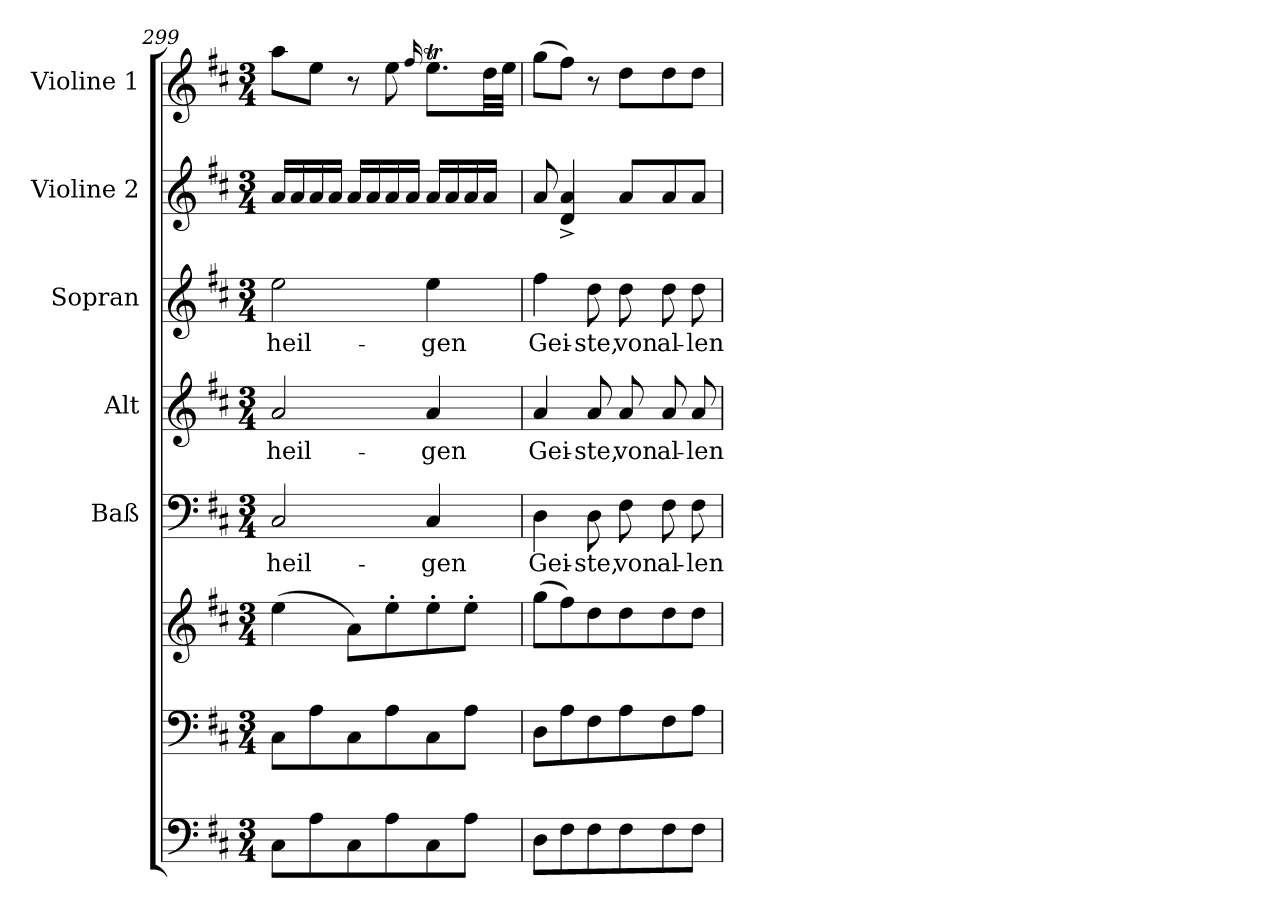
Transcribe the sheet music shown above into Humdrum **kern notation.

**kern	**kern	**kern	**kern	**text	**kern	**text	**kern	**text	**kern	**kern
*part7	*part6	*part6	*part5	*part5	*part4	*part4	*part3	*part3	*part2	*part1
*staff8	*staff7	*staff6	*staff5	*staff5	*staff4	*staff4	*staff3	*staff3	*staff2	*staff1
*	*	*	*I"Baß	*	*I"Alt	*	*I"Sopran	*	*I"Violine 2	*I"Violine 1
*	*	*	*	*	*	*	*	*	*I'Vln	*I'Vln
*clefF4	*clefF4	*clefG2	*clefF4	*	*clefG2	*	*clefG2	*	*clefG2	*clefG2
*ITrd7c12	*	*	*	*	*	*	*	*	*	*
*k[f#c#]	*k[f#c#]	*k[f#c#]	*k[f#c#]	*	*k[f#c#]	*	*k[f#c#]	*	*k[f#c#]	*k[f#c#]
*D:	*D:	*D:	*D:	*	*D:	*	*D:	*	*D:	*D:
*M3/4	*M3/4	*M3/4	*M3/4	*	*M3/4	*	*M3/4	*	*M3/4	*M3/4
=299	=299	=299	=299	=299	=299	=299	=299	=299	=299	=299
!	!	!	!	!LO:LY:b	!	!LO:LY:b	!	!LO:LY:b	!	!
8CC#\L	8C#\L	(>4ee\	2C#/	heil-	2a/	heil-	2ee\	heil-	16a/LL	8aa\L
.	.	.	.	.	.	.	.	.	16a/	.
8AA\	8A\	.	.	.	.	.	.	.	16a/	8ee\J
.	.	.	.	.	.	.	.	.	16a/JJ	.
8CC#\	8C#\	8a\L)	.	.	.	.	.	.	16a/LL	8r
.	.	.	.	.	.	.	.	.	16a/	.
8AA\	8A\	8ee'>\	.	.	.	.	.	.	16a/	8ee\
.	.	.	.	.	.	.	.	.	16a/JJ	.
.	.	.	.	.	.	.	.	.	.	16qqff#/
!	!	!	!	!LO:LY:b	!	!LO:LY:b	!	!LO:LY:b	!	!
8CC#\	8C#\	8ee'>\	4C#/	-gen	4a/	-gen	4ee\	-gen	16a/LL	8.eeT\L
.	.	.	.	.	.	.	.	.	16a/	.
8AA\J	8A\J	8ee'>\J	.	.	.	.	.	.	16a/	.
.	.	.	.	.	.	.	.	.	16a/JJ	32dd\LL
.	.	.	.	.	.	.	.	.	.	32ee\JJJ
!!LO:PB:g=z
=300	=300	=300	=300	=300	=300	=300	=300	=300	=300	=300
!	!	!	!	!LO:LY:b	!	!LO:LY:b	!	!LO:LY:b	!	!
8DD\L	8D\L	(>8gg\L	4D\	Gei-	4a/	Gei-	4ff#\	Gei-	8a/	(>8gg\L
8FF#\	8A\	8ff#\)	.	.	.	.	.	.	4d/^< 4a/^<	8ff#\J)
!	!	!	!	!LO:LY:b	!	!LO:LY:b	!	!LO:LY:b	!	!
8FF#\	8F#\	8dd\	8D\	-ste,	8a/	-ste,	8dd\	-ste,	.	8r
!	!	!	!	!LO:LY:b	!	!LO:LY:b	!	!LO:LY:b	!	!
8FF#\	8A\	8dd\	8F#\	von	8a/	von	8dd\	von	8a/L	8dd\L
!	!	!	!	!LO:LY:b	!	!LO:LY:b	!	!LO:LY:b	!	!
8FF#\	8F#\	8dd\	8F#\	al-	8a/	al-	8dd\	al-	8a/	8dd\
!	!	!	!	!LO:LY:b	!	!LO:LY:b	!	!LO:LY:b	!	!
8FF#\J	8A\J	8dd\J	8F#\	-len	8a/	-len	8dd\	-len	8a/J	8dd\J
=	=	=	=	=	=	=	=	=	=	=
*-	*-	*-	*-	*-	*-	*-	*-	*-	*-	*-
